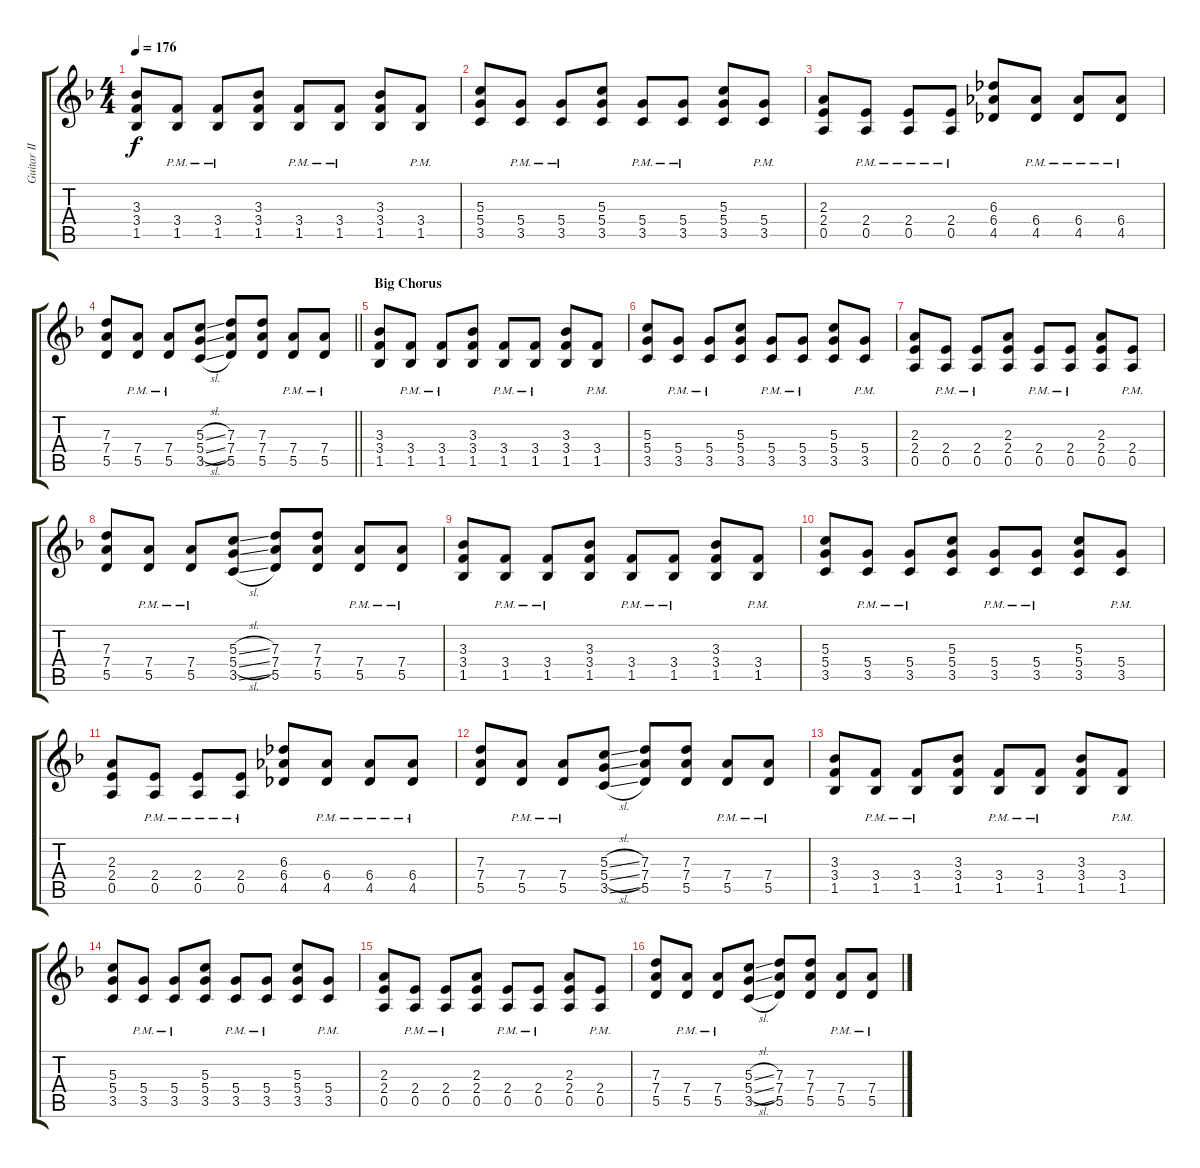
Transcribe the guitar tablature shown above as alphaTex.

\track ("Guitar II" "Guitar II") {instrument distortionguitar}
\staff {score tabs}
\tuning (E4 B3 G3 D3 A2 E2) {hide}
\ts (4 4)
\tempo 176
\clef g2
\ks f
(3.3 3.4 1.5).8{dy f} (3.4{pm} 1.5{pm}).8 (3.4{pm} 1.5{pm}).8 (3.3 3.4 1.5).8 (3.4{pm} 1.5{pm}).8 (3.4{pm} 1.5{pm}).8 (3.3 3.4 1.5).8 (3.4{pm} 1.5{pm}).8 |
(5.3 5.4 3.5).8 (5.4{pm} 3.5{pm}).8 (5.4{pm} 3.5{pm}).8 (5.3 5.4 3.5).8 (5.4{pm} 3.5{pm}).8 (5.4{pm} 3.5{pm}).8 (5.3 5.4 3.5).8 (5.4{pm} 3.5{pm}).8 |
(2.3 2.4 0.5).8 (2.4{pm} 0.5{pm}).8 (2.4{pm} 0.5{pm}).8 (2.4{pm} 0.5{pm}).8 (6.3 6.4 4.5).8 (6.4{pm} 4.5{pm}).8 (6.4{pm} 4.5{pm}).8 (6.4{pm} 4.5{pm}).8 |
\barLineRight lightlight
(7.3 7.4 5.5).8 (7.4{pm} 5.5{pm}).8 (7.4{pm} 5.5{pm}).8 (5.3{sl} 5.4{sl} 3.5{sl}).8 (7.3 7.4 5.5).8 (7.3 7.4 5.5).8 (7.4{pm} 5.5{pm}).8 (7.4{pm} 5.5{pm}).8 |
\section ("" "Big Chorus")
(3.3 3.4 1.5).8{balance 8} (3.4{pm} 1.5{pm}).8 (3.4{pm} 1.5{pm}).8 (3.3 3.4 1.5).8 (3.4{pm} 1.5{pm}).8 (3.4{pm} 1.5{pm}).8 (3.3 3.4 1.5).8 (3.4{pm} 1.5{pm}).8 |
(5.3 5.4 3.5).8 (5.4{pm} 3.5{pm}).8 (5.4{pm} 3.5{pm}).8 (5.3 5.4 3.5).8 (5.4{pm} 3.5{pm}).8 (5.4{pm} 3.5{pm}).8 (5.3 5.4 3.5).8 (5.4{pm} 3.5{pm}).8 |
(2.3 2.4 0.5).8 (2.4{pm} 0.5{pm}).8 (2.4{pm} 0.5{pm}).8 (2.3 2.4 0.5).8 (2.4{pm} 0.5{pm}).8 (2.4{pm} 0.5{pm}).8 (2.3 2.4 0.5).8 (2.4{pm} 0.5{pm}).8 |
(7.3 7.4 5.5).8 (7.4{pm} 5.5{pm}).8 (7.4{pm} 5.5{pm}).8 (5.3{sl} 5.4{sl} 3.5{sl}).8 (7.3 7.4 5.5).8 (7.3 7.4 5.5).8 (7.4{pm} 5.5{pm}).8 (7.4{pm} 5.5{pm}).8 |
(3.3 3.4 1.5).8 (3.4{pm} 1.5{pm}).8 (3.4{pm} 1.5{pm}).8 (3.3 3.4 1.5).8 (3.4{pm} 1.5{pm}).8 (3.4{pm} 1.5{pm}).8 (3.3 3.4 1.5).8 (3.4{pm} 1.5{pm}).8 |
(5.3 5.4 3.5).8 (5.4{pm} 3.5{pm}).8 (5.4{pm} 3.5{pm}).8 (5.3 5.4 3.5).8 (5.4{pm} 3.5{pm}).8 (5.4{pm} 3.5{pm}).8 (5.3 5.4 3.5).8 (5.4{pm} 3.5{pm}).8 |
(2.3 2.4 0.5).8 (2.4{pm} 0.5{pm}).8 (2.4{pm} 0.5{pm}).8 (2.4{pm} 0.5{pm}).8 (6.3 6.4 4.5).8 (6.4{pm} 4.5{pm}).8 (6.4{pm} 4.5{pm}).8 (6.4{pm} 4.5{pm}).8 |
(7.3 7.4 5.5).8 (7.4{pm} 5.5{pm}).8 (7.4{pm} 5.5{pm}).8 (5.3{sl} 5.4{sl} 3.5{sl}).8 (7.3 7.4 5.5).8 (7.3 7.4 5.5).8 (7.4{pm} 5.5{pm}).8 (7.4{pm} 5.5{pm}).8 |
(3.3 3.4 1.5).8 (3.4{pm} 1.5{pm}).8 (3.4{pm} 1.5{pm}).8 (3.3 3.4 1.5).8 (3.4{pm} 1.5{pm}).8 (3.4{pm} 1.5{pm}).8 (3.3 3.4 1.5).8 (3.4{pm} 1.5{pm}).8 |
(5.3 5.4 3.5).8 (5.4{pm} 3.5{pm}).8 (5.4{pm} 3.5{pm}).8 (5.3 5.4 3.5).8 (5.4{pm} 3.5{pm}).8 (5.4{pm} 3.5{pm}).8 (5.3 5.4 3.5).8 (5.4{pm} 3.5{pm}).8 |
(2.3 2.4 0.5).8 (2.4{pm} 0.5{pm}).8 (2.4{pm} 0.5{pm}).8 (2.3 2.4 0.5).8 (2.4{pm} 0.5{pm}).8 (2.4{pm} 0.5{pm}).8 (2.3 2.4 0.5).8 (2.4{pm} 0.5{pm}).8 |
(7.3 7.4 5.5).8 (7.4{pm} 5.5{pm}).8 (7.4{pm} 5.5{pm}).8 (5.3{sl} 5.4{sl} 3.5{sl}).8 (7.3 7.4 5.5).8 (7.3 7.4 5.5).8 (7.4{pm} 5.5{pm}).8 (7.4{pm} 5.5{pm}).8
